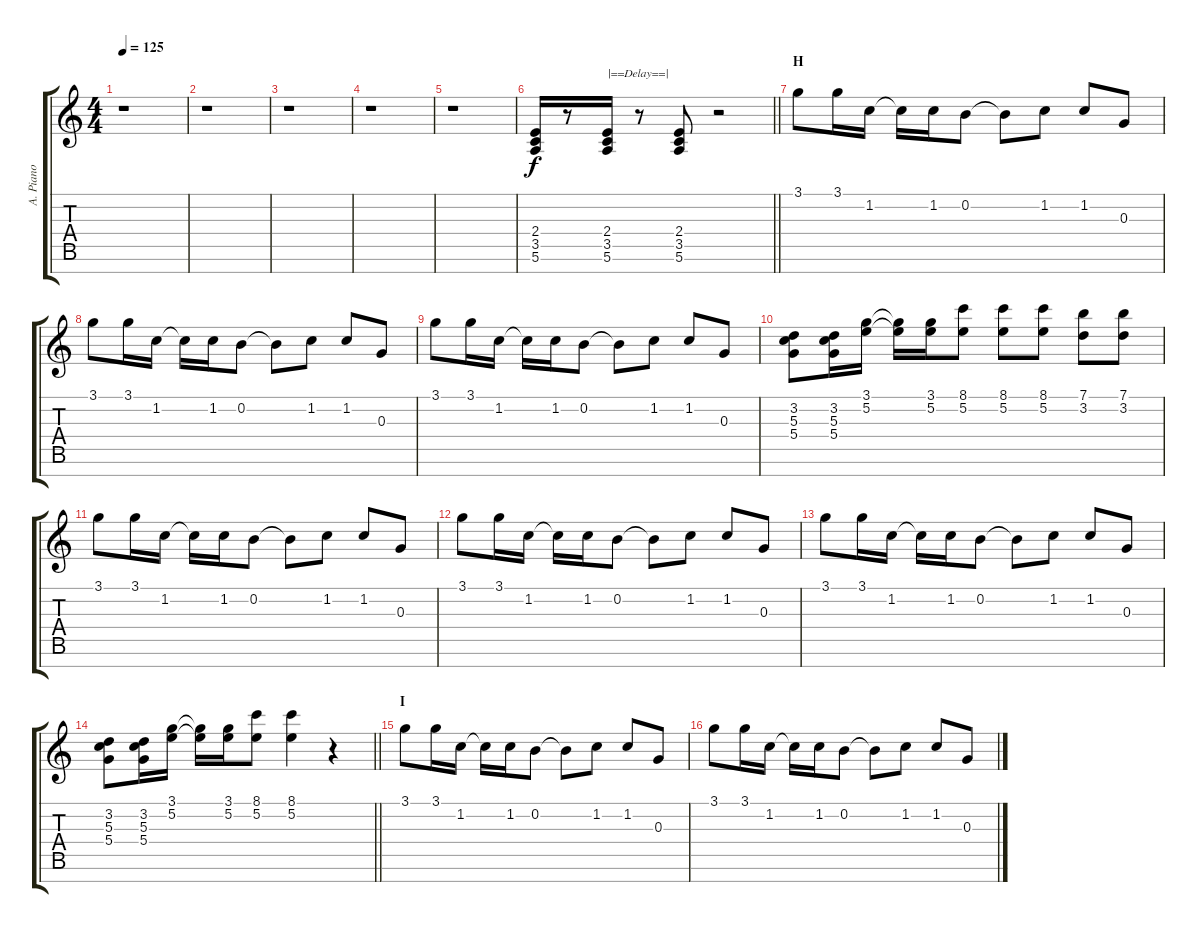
\track ("A. Piano" "A. Piano") {instrument acousticgrandpiano}
\staff {score tabs}
\tuning (E5 B4 G4 D4 A3 E3 B2) {hide}
\ts (4 4)
\tempo 125
\clef g2
\ks c
r.1{dy f} |
r.1 |
r.1 |
r.1 |
r.1 |
\barLineRight lightlight
(2.4 3.5 5.6).16 r.8 (2.4 3.5 5.6).16{txt "|==Delay==|"} r.8 (2.4 3.5 5.6).8 r.2 |
\section ("" "H")
3.1.8 3.1.16 1.2.16 1.2{t}.16 1.2.16 0.2.8 0.2{t}.8 1.2.8 1.2.8 0.3.8 |
3.1.8 3.1.16 1.2.16 1.2{t}.16 1.2.16 0.2.8 0.2{t}.8 1.2.8 1.2.8 0.3.8 |
3.1.8 3.1.16 1.2.16 1.2{t}.16 1.2.16 0.2.8 0.2{t}.8 1.2.8 1.2.8 0.3.8 |
(3.2 5.3 5.4).8 (3.2 5.3 5.4).16 (3.1 5.2).16 (3.1{t} 5.2{t}).16 (3.1 5.2).16 (8.1 5.2).8 (8.1 5.2).8 (8.1 5.2).8 (7.1 3.2).8 (7.1 3.2).8 |
3.1.8 3.1.16 1.2.16 1.2{t}.16 1.2.16 0.2.8 0.2{t}.8 1.2.8 1.2.8 0.3.8 |
3.1.8 3.1.16 1.2.16 1.2{t}.16 1.2.16 0.2.8 0.2{t}.8 1.2.8 1.2.8 0.3.8 |
3.1.8 3.1.16 1.2.16 1.2{t}.16 1.2.16 0.2.8 0.2{t}.8 1.2.8 1.2.8 0.3.8 |
\barLineRight lightlight
(3.2 5.3 5.4).8 (3.2 5.3 5.4).16 (3.1 5.2).16 (3.1{t} 5.2{t}).16 (3.1 5.2).16 (8.1 5.2).8 (8.1 5.2).4 r.4 |
\section ("" "I")
3.1.8 3.1.16 1.2.16 1.2{t}.16 1.2.16 0.2.8 0.2{t}.8 1.2.8 1.2.8 0.3.8 |
3.1.8 3.1.16 1.2.16 1.2{t}.16 1.2.16 0.2.8 0.2{t}.8 1.2.8 1.2.8 0.3.8
